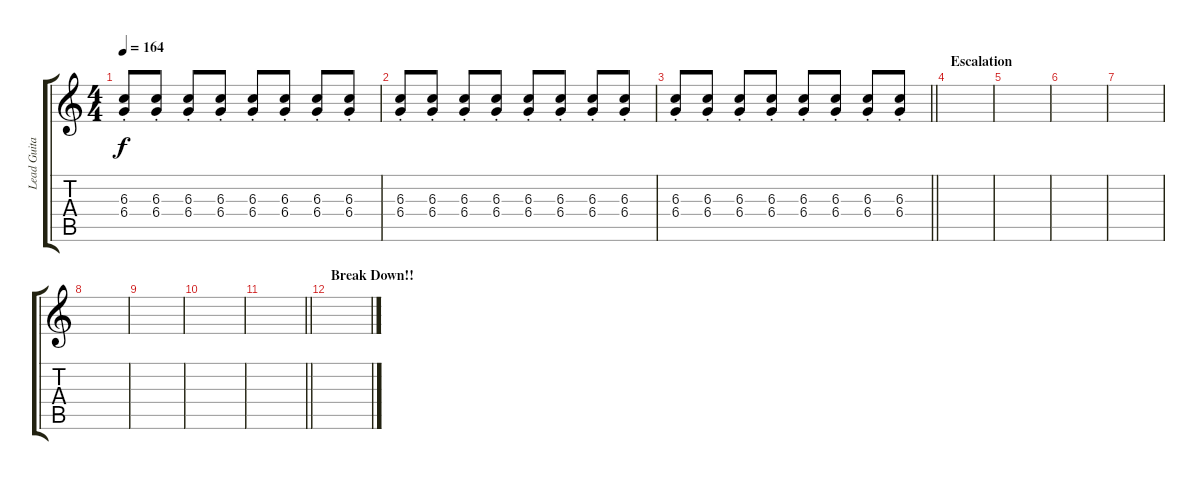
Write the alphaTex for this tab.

\track ("Lead Guitar - Audelio Flores, Jr" "Lead Guita") {instrument distortionguitar}
\staff {score tabs}
\tuning (Eb4 Bb3 Gb3 Db3 Ab2 Eb2) {hide}
\ts (4 4)
\tempo 164
\clef g2
\ks c
(6.3{st} 6.4{st}).8{dy f} (6.3{st} 6.4{st}).8 (6.3{st} 6.4{st}).8 (6.3{st} 6.4{st}).8 (6.3{st} 6.4{st}).8 (6.3{st} 6.4{st}).8 (6.3{st} 6.4{st}).8 (6.3{st} 6.4{st}).8 |
(6.3{st} 6.4{st}).8{volume 3} (6.3{st} 6.4{st}).8 (6.3{st} 6.4{st}).8 (6.3{st} 6.4{st}).8 (6.3{st} 6.4{st}).8 (6.3{st} 6.4{st}).8 (6.3{st} 6.4{st}).8 (6.3{st} 6.4{st}).8 |
\barLineRight lightlight
(6.3{st} 6.4{st}).8 (6.3{st} 6.4{st}).8 (6.3{st} 6.4{st}).8 (6.3{st} 6.4{st}).8 (6.3{st} 6.4{st}).8 (6.3{st} 6.4{st}).8 (6.3{st} 6.4{st}).8 (6.3{st} 6.4{st}).8 |
\section ("" "Escalation")
|
|
|
|
|
|
|
\barLineRight lightlight
|
\section ("" "Break Down!!")
